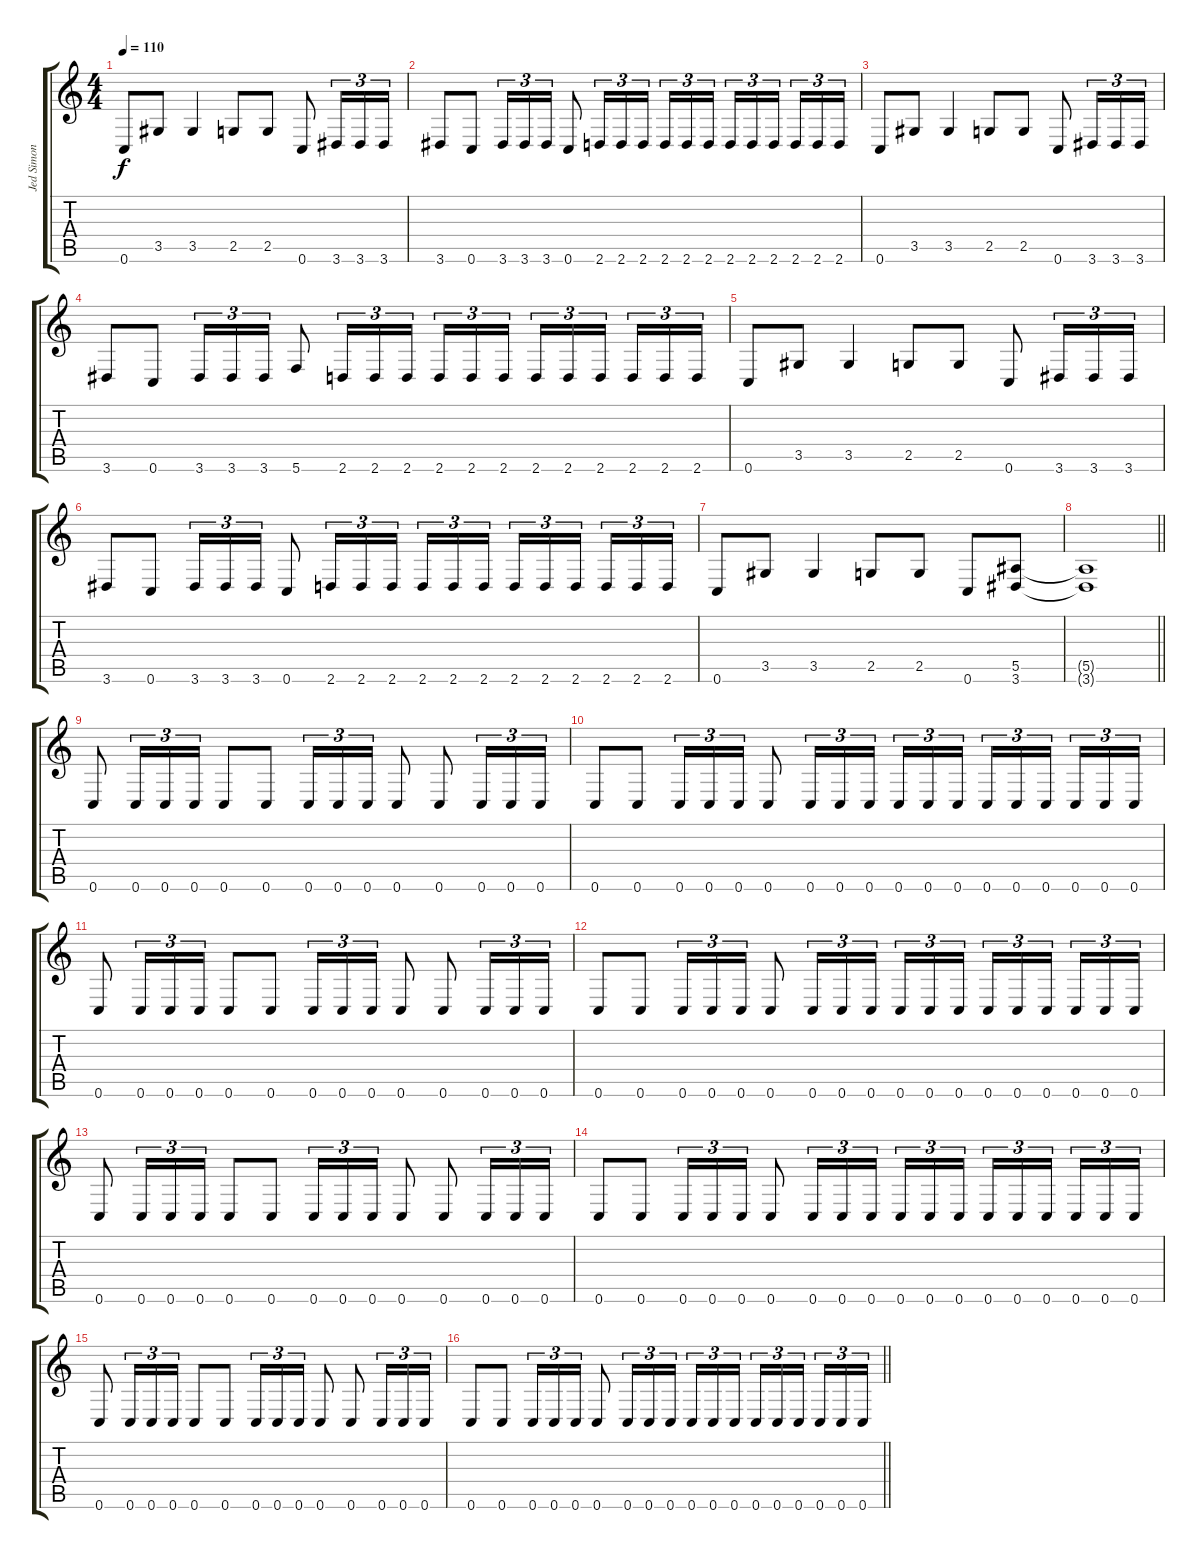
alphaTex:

\track ("Jed Simon" "Jed Simon") {instrument distortionguitar}
\staff {score tabs}
\tuning (C4 G3 Eb3 Bb2 F2 C2) {hide}
\ts (4 4)
\section ("" "")
\tempo 110
\clef g2
\ks c
0.6.8{dy f} 3.5.8 3.5.4 2.5.8 2.5.8 0.6.8 3.6.16{tu (3 2)} 3.6.16{tu (3 2)} 3.6.16{tu (3 2)} |
3.6.8 0.6.8 3.6.16{tu (3 2)} 3.6.16{tu (3 2)} 3.6.16{tu (3 2)} 0.6.8 2.6.16{tu (3 2)} 2.6.16{tu (3 2)} 2.6.16{tu (3 2) beam splitsecondary} 2.6.16{tu (3 2)} 2.6.16{tu (3 2)} 2.6.16{tu (3 2)} 2.6.16{tu (3 2)} 2.6.16{tu (3 2)} 2.6.16{tu (3 2) beam splitsecondary} 2.6.16{tu (3 2)} 2.6.16{tu (3 2)} 2.6.16{tu (3 2)} |
0.6.8 3.5.8 3.5.4 2.5.8 2.5.8 0.6.8 3.6.16{tu (3 2)} 3.6.16{tu (3 2)} 3.6.16{tu (3 2)} |
3.6.8 0.6.8 3.6.16{tu (3 2)} 3.6.16{tu (3 2)} 3.6.16{tu (3 2)} 5.6.8 2.6.16{tu (3 2)} 2.6.16{tu (3 2)} 2.6.16{tu (3 2) beam splitsecondary} 2.6.16{tu (3 2)} 2.6.16{tu (3 2)} 2.6.16{tu (3 2)} 2.6.16{tu (3 2)} 2.6.16{tu (3 2)} 2.6.16{tu (3 2) beam splitsecondary} 2.6.16{tu (3 2)} 2.6.16{tu (3 2)} 2.6.16{tu (3 2)} |
0.6.8 3.5.8 3.5.4 2.5.8 2.5.8 0.6.8 3.6.16{tu (3 2)} 3.6.16{tu (3 2)} 3.6.16{tu (3 2)} |
3.6.8 0.6.8 3.6.16{tu (3 2)} 3.6.16{tu (3 2)} 3.6.16{tu (3 2)} 0.6.8 2.6.16{tu (3 2)} 2.6.16{tu (3 2)} 2.6.16{tu (3 2) beam splitsecondary} 2.6.16{tu (3 2)} 2.6.16{tu (3 2)} 2.6.16{tu (3 2)} 2.6.16{tu (3 2)} 2.6.16{tu (3 2)} 2.6.16{tu (3 2) beam splitsecondary} 2.6.16{tu (3 2)} 2.6.16{tu (3 2)} 2.6.16{tu (3 2)} |
0.6.8 3.5.8 3.5.4 2.5.8 2.5.8 0.6.8 (5.5 3.6).8 |
\barLineRight lightlight
(5.5{t} 3.6{t}).1 |
\section ("" "")
0.6.8 0.6.16{tu (3 2)} 0.6.16{tu (3 2)} 0.6.16{tu (3 2)} 0.6.8 0.6.8 0.6.16{tu (3 2)} 0.6.16{tu (3 2)} 0.6.16{tu (3 2)} 0.6.8 0.6.8 0.6.16{tu (3 2)} 0.6.16{tu (3 2)} 0.6.16{tu (3 2)} |
0.6.8 0.6.8 0.6.16{tu (3 2)} 0.6.16{tu (3 2)} 0.6.16{tu (3 2)} 0.6.8 0.6.16{tu (3 2)} 0.6.16{tu (3 2)} 0.6.16{tu (3 2) beam splitsecondary} 0.6.16{tu (3 2)} 0.6.16{tu (3 2)} 0.6.16{tu (3 2)} 0.6.16{tu (3 2)} 0.6.16{tu (3 2)} 0.6.16{tu (3 2) beam splitsecondary} 0.6.16{tu (3 2)} 0.6.16{tu (3 2)} 0.6.16{tu (3 2)} |
0.6.8 0.6.16{tu (3 2)} 0.6.16{tu (3 2)} 0.6.16{tu (3 2)} 0.6.8 0.6.8 0.6.16{tu (3 2)} 0.6.16{tu (3 2)} 0.6.16{tu (3 2)} 0.6.8 0.6.8 0.6.16{tu (3 2)} 0.6.16{tu (3 2)} 0.6.16{tu (3 2)} |
0.6.8 0.6.8 0.6.16{tu (3 2)} 0.6.16{tu (3 2)} 0.6.16{tu (3 2)} 0.6.8 0.6.16{tu (3 2)} 0.6.16{tu (3 2)} 0.6.16{tu (3 2) beam splitsecondary} 0.6.16{tu (3 2)} 0.6.16{tu (3 2)} 0.6.16{tu (3 2)} 0.6.16{tu (3 2)} 0.6.16{tu (3 2)} 0.6.16{tu (3 2) beam splitsecondary} 0.6.16{tu (3 2)} 0.6.16{tu (3 2)} 0.6.16{tu (3 2)} |
0.6.8 0.6.16{tu (3 2)} 0.6.16{tu (3 2)} 0.6.16{tu (3 2)} 0.6.8 0.6.8 0.6.16{tu (3 2)} 0.6.16{tu (3 2)} 0.6.16{tu (3 2)} 0.6.8 0.6.8 0.6.16{tu (3 2)} 0.6.16{tu (3 2)} 0.6.16{tu (3 2)} |
0.6.8 0.6.8 0.6.16{tu (3 2)} 0.6.16{tu (3 2)} 0.6.16{tu (3 2)} 0.6.8 0.6.16{tu (3 2)} 0.6.16{tu (3 2)} 0.6.16{tu (3 2) beam splitsecondary} 0.6.16{tu (3 2)} 0.6.16{tu (3 2)} 0.6.16{tu (3 2)} 0.6.16{tu (3 2)} 0.6.16{tu (3 2)} 0.6.16{tu (3 2) beam splitsecondary} 0.6.16{tu (3 2)} 0.6.16{tu (3 2)} 0.6.16{tu (3 2)} |
0.6.8 0.6.16{tu (3 2)} 0.6.16{tu (3 2)} 0.6.16{tu (3 2)} 0.6.8 0.6.8 0.6.16{tu (3 2)} 0.6.16{tu (3 2)} 0.6.16{tu (3 2)} 0.6.8 0.6.8 0.6.16{tu (3 2)} 0.6.16{tu (3 2)} 0.6.16{tu (3 2)} |
\barLineRight lightlight
0.6.8 0.6.8 0.6.16{tu (3 2)} 0.6.16{tu (3 2)} 0.6.16{tu (3 2)} 0.6.8 0.6.16{tu (3 2)} 0.6.16{tu (3 2)} 0.6.16{tu (3 2) beam splitsecondary} 0.6.16{tu (3 2)} 0.6.16{tu (3 2)} 0.6.16{tu (3 2)} 0.6.16{tu (3 2)} 0.6.16{tu (3 2)} 0.6.16{tu (3 2) beam splitsecondary} 0.6.16{tu (3 2)} 0.6.16{tu (3 2)} 0.6.16{tu (3 2)}
